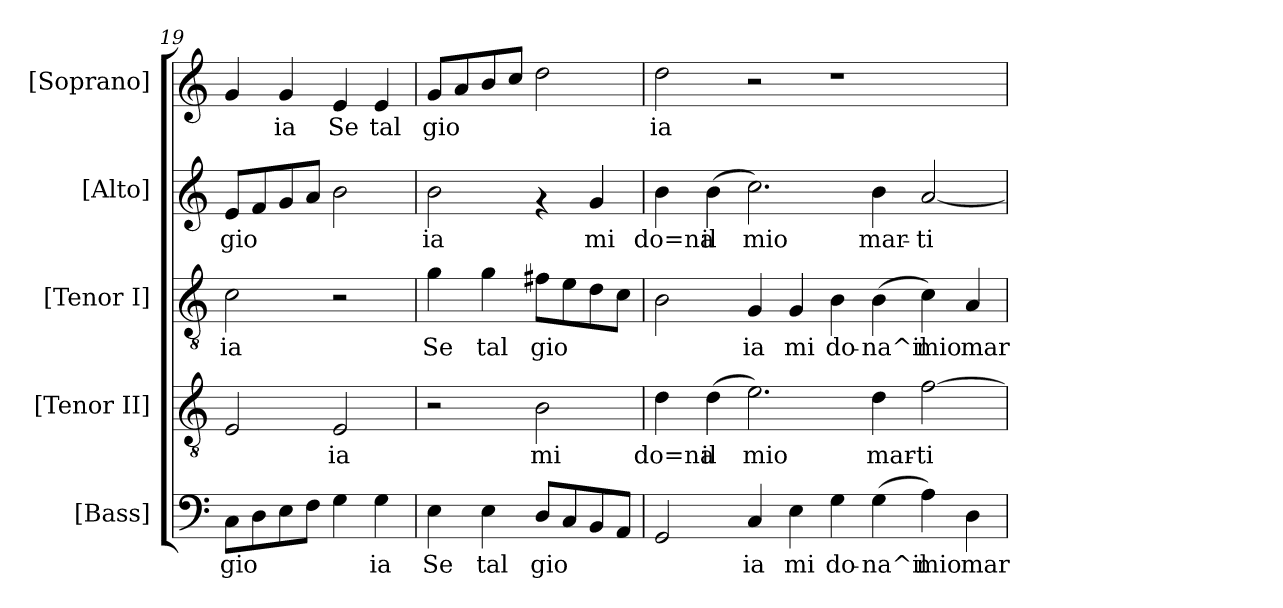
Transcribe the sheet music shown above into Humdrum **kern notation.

**kern	**text	**kern	**text	**kern	**text	**kern	**text	**kern	**text
*part5	*part5	*part4	*part4	*part3	*part3	*part2	*part2	*part1	*part1
*staff5	*staff5	*staff4	*staff4	*staff3	*staff3	*staff2	*staff2	*staff1	*staff1
*I"[Bass]	*	*I"[Tenor II]	*	*I"[Tenor I]	*	*I"[Alto]	*	*I"[Soprano]	*
*clefF4	*	*clefGv2	*	*clefGv2	*	*clefG2	*	*clefG2	*
*k[]	*	*k[]	*	*k[]	*	*k[]	*	*k[]	*
*C:	*	*C:	*	*C:	*	*C:	*	*C:	*
=19	=19	=19	=19	=19	=19	=19	=19	=19	=19
!	!LO:LY:b:cj	!	!LO:LY:b:cj	!	!LO:LY:b:cj	!	!LO:LY:b:cj	!	!LO:LY:b:cj
8C\L	gio-	2E/	--	2c\	-ia	8e/L	gio-	4g/	--
!	!LO:LY:b:cj	!	!	!	!	!	!LO:LY:b:cj	!	!
8D\	--	.	.	.	.	8f/	--	.	.
!	!LO:LY:b:cj	!	!	!	!	!	!LO:LY:b:cj	!	!LO:LY:b:cj
8E\	--	.	.	.	.	8g/	--	4g/	-ia
!	!LO:LY:b:cj	!	!	!	!	!	!LO:LY:b:cj	!	!
8F\J	--	.	.	.	.	8a/J	--	.	.
!	!LO:LY:b:cj	!	!LO:LY:b:cj	!	!	!	!LO:LY:b:cj	!	!LO:LY:b:cj
4G\	--	2E/	-ia	2r	.	2b\	--	4e/	Se
!	!LO:LY:b:cj	!	!	!	!	!	!	!	!LO:LY:b:cj
4G\	-ia	.	.	.	.	.	.	4e/	tal
=20	=20	=20	=20	=20	=20	=20	=20	=20	=20
!	!LO:LY:b:cj	!	!	!	!LO:LY:b:cj	!	!LO:LY:b:cj	!	!LO:LY:b:cj
4E\	Se	2r	.	4g\	Se	2b\	-ia	8g/L	gio-
!	!	!	!	!	!	!	!	!	!LO:LY:b:cj
.	.	.	.	.	.	.	.	8a/	--
!	!LO:LY:b:cj	!	!	!	!LO:LY:b:cj	!	!	!	!LO:LY:b:cj
4E\	tal	.	.	4g\	tal	.	.	8b/	--
!	!	!	!	!	!	!	!	!	!LO:LY:b:cj
.	.	.	.	.	.	.	.	8cc/J	--
!	!LO:LY:b:cj	!	!LO:LY:b:cj	!	!LO:LY:b:cj	!	!	!	!LO:LY:b:cj
8D/L	gio-	2B\	mi	8f#X\L	gio-	4rf	.	2dd\	--
!	!LO:LY:b:cj	!	!	!	!LO:LY:b:cj	!	!	!	!
8C/	--	.	.	8e\	--	.	.	.	.
!	!LO:LY:b:cj	!	!	!	!LO:LY:b:cj	!	!LO:LY:b:cj	!	!
8BB/	--	.	.	8d\	--	4g/	mi	.	.
!	!LO:LY:b:cj	!	!	!	!LO:LY:b:cj	!	!	!	!
8AA/J	--	.	.	8c\J	--	.	.	.	.
=21	=21	=21	=21	=21	=21	=21	=21	=21	=21
!	!LO:LY:b:cj	!	!LO:LY:b:cj	!	!LO:LY:b:cj	!	!LO:LY:b:cj	!	!LO:LY:b:cj
2GG/	--	4d\	do=na	2B\	--	4b\	do=na	2dd\	-ia
!	!	!	!LO:LY:b:cj	!	!	!	!LO:LY:b:cj	!	!
.	.	(<4d\	il	.	.	(<4b\	il	.	.
!	!LO:LY:b:cj	!	!LO:LY:b:cj	!	!LO:LY:b:cj	!	!LO:LY:b:cj	!	!
4C/	-ia	2.e\)	mio	4G/	-ia	2.cc\)	mio	2r	.
!	!LO:LY:b:cj	!	!	!	!LO:LY:b:cj	!	!	!	!
4E\	mi	.	.	4G/	mi	.	.	.	.
!	!LO:LY:b:cj	!	!	!	!LO:LY:b:cj	!	!	!	!
4G\	do-	.	.	4B\	do-	.	.	1r	.
!	!LO:LY:b:cj	!	!LO:LY:b:cj	!	!LO:LY:b:cj	!	!LO:LY:b:cj	!	!
(<4G\	-na^il	4d\	mar-	(<4B\	-na^il	4b\	mar-	.	.
!	!LO:LY:b:cj	!	!LO:LY:b:cj	!	!LO:LY:b:cj	!	!LO:LY:b:cj	!	!
4A\)	mio	[>2f\	-ti-	4c\)	mio	[>2a/	-ti-	.	.
!	!LO:LY:b:cj	!	!	!	!LO:LY:b:cj	!	!	!	!
4D\	mar-	.	.	4A/	mar-	.	.	.	.
=	=	=	=	=	=	=	=	=	=
*-	*-	*-	*-	*-	*-	*-	*-	*-	*-
